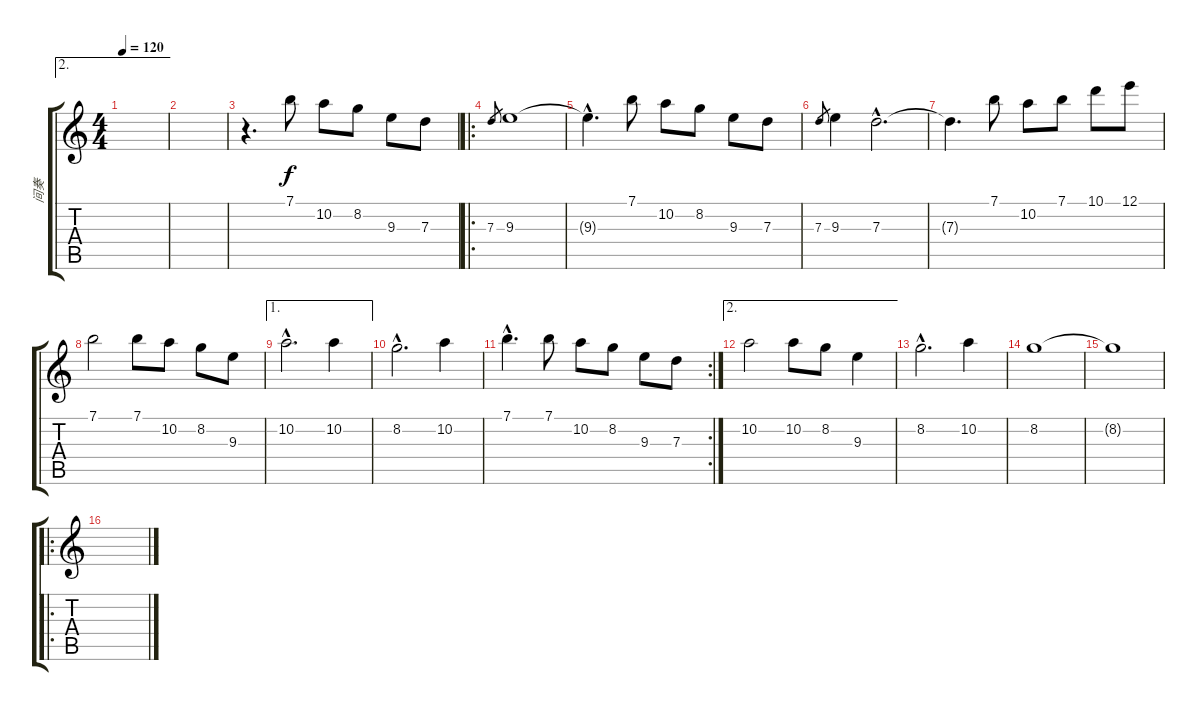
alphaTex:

\track ("间奏" "间奏") {instrument distortionguitar}
\staff {score tabs}
\tuning (E4 B3 G3 D3 A2 E2) {hide}
\ae 2
\ts (4 4)
\tempo 120
\clef g2
\ks c
|
|
r.4{d} 7.1.8 10.2.8 8.2.8 9.3.8 7.3.8 |
\ro
7.3.8{gr} 9.3.1 |
9.3{hac t}.4{d} 7.1.8 10.2.8 8.2.8 9.3.8 7.3.8 |
7.3.8{gr} 9.3.4 7.3{hac}.2{d} |
7.3{t}.4{d} 7.1.8 10.2.8 7.1.8 10.1.8 12.1.8 |
7.1.2 7.1.8 10.2.8 8.2.8 9.3.8 |
\ae 1
10.2{hac}.2{d} 10.2.4 |
8.2{hac}.2{d} 10.2.4 |
\rc 2
7.1{hac}.4{d} 7.1.8 10.2.8 8.2.8 9.3.8 7.3.8 |
\ae 2
10.2.2 10.2.8 8.2.8 9.3.4 |
8.2{hac}.2{d} 10.2.4 |
8.2.1 |
8.2{t}.1 |
\ro
